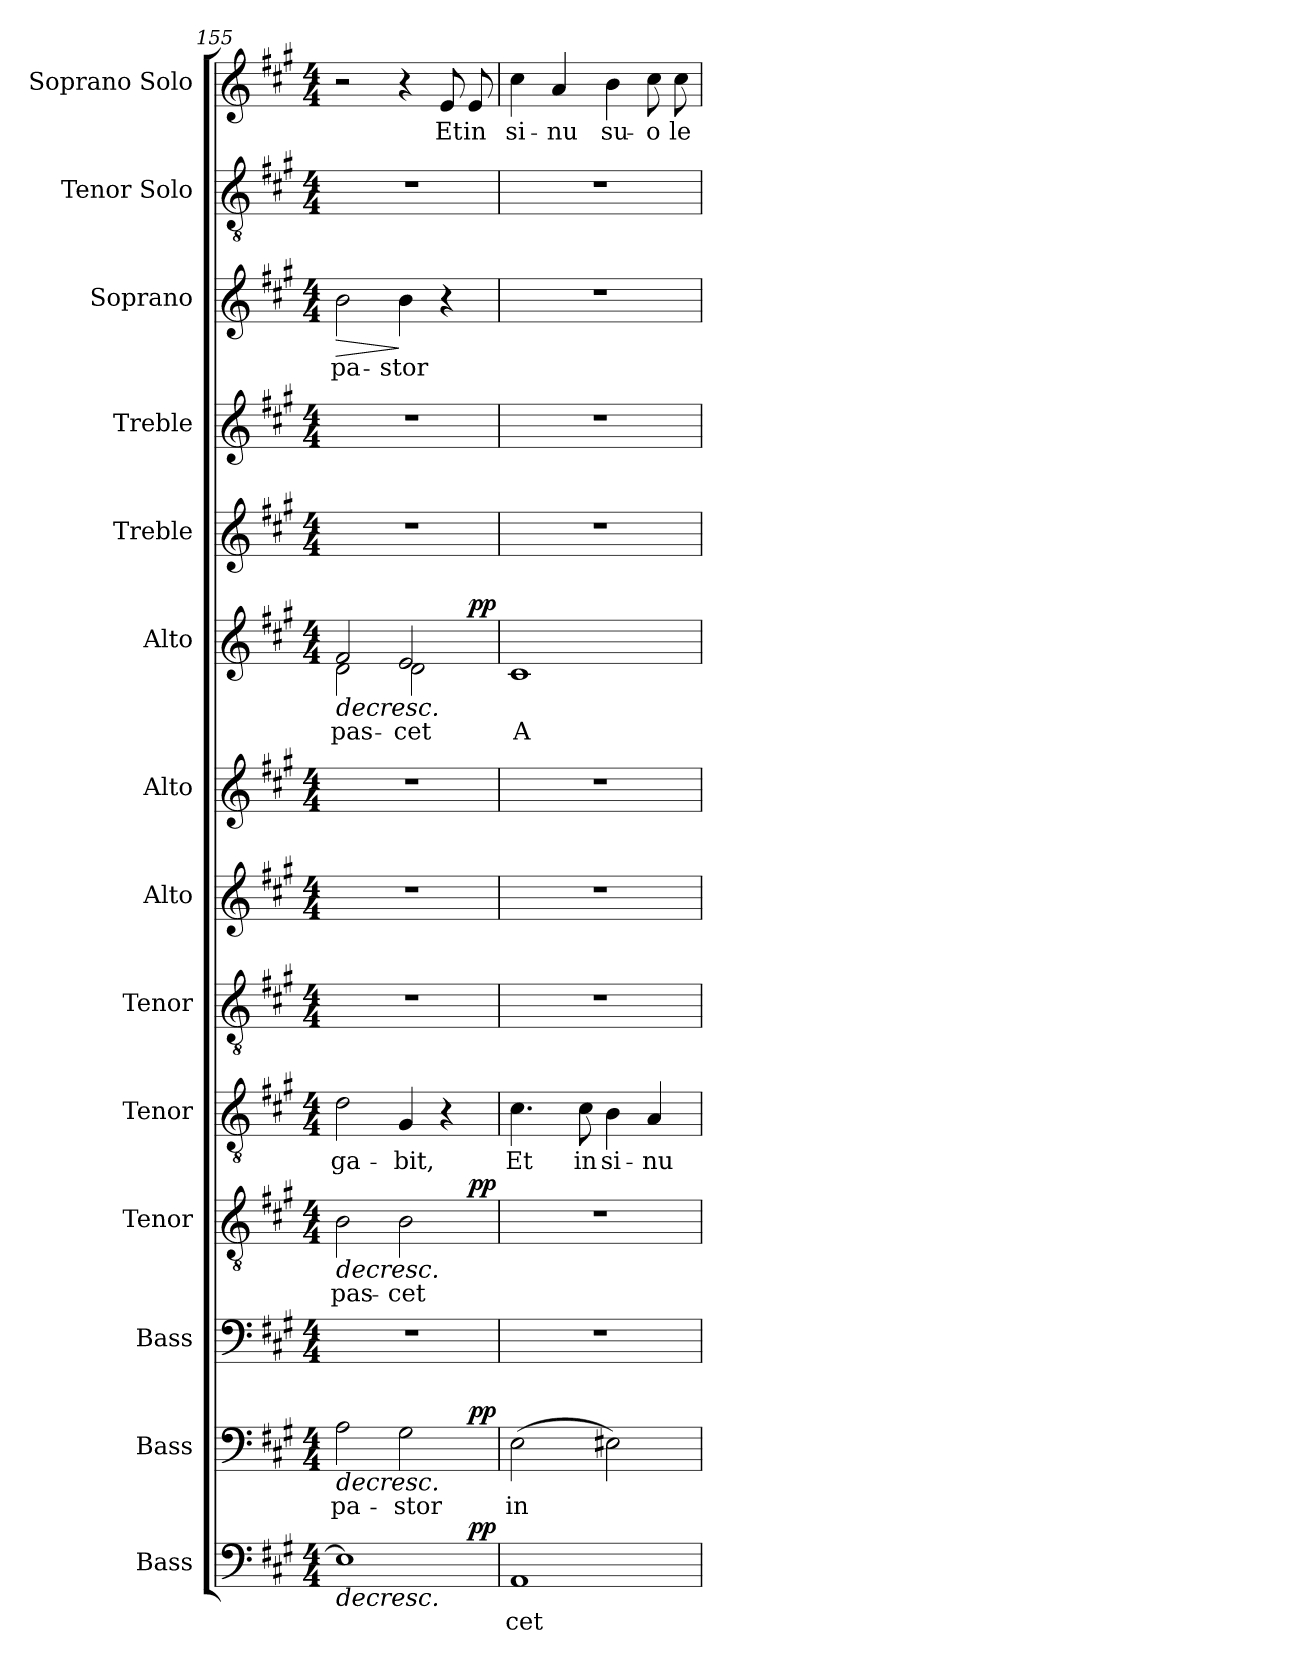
**kern	**text	**dynam	**kern	**text	**dynam	**kern	**kern	**text	**dynam	**kern	**text	**kern	**kern	**kern	**kern	**text	**dynam	**kern	**kern	**kern	**text	**dynam	**kern	**kern	**text
*part14	*part14	*part14	*part13	*part13	*part13	*part12	*part11	*part11	*part11	*part10	*part10	*part9	*part8	*part7	*part6	*part6	*part6	*part5	*part4	*part3	*part3	*part3	*part2	*part1	*part1
*staff14	*staff14	*staff14	*staff13	*staff13	*staff13	*staff12	*staff11	*staff11	*staff11	*staff10	*staff10	*staff9	*staff8	*staff7	*staff6	*staff6	*staff6	*staff5	*staff4	*staff3	*staff3	*staff3	*staff2	*staff1	*staff1
*I"Bass	*	*	*I"Bass	*	*	*I"Bass	*I"Tenor	*	*	*I"Tenor	*	*I"Tenor	*I"Alto	*I"Alto	*I"Alto	*	*	*I"Treble	*I"Treble	*I"Soprano	*	*	*I"Tenor Solo	*I"Soprano Solo	*
*I'B. 2.	*	*	*I'B. 1.	*	*	*I'B.	*I'T. 2.	*	*	*I'T. 1.	*	*I'T.	*I'A. 2.	*I'A. 1.	*I'A.	*	*	*	*	*I'S.	*	*	*I'T.  Solo	*I'S.  Solo	*
*clefF4	*	*	*clefF4	*	*	*clefF4	*clefGv2	*	*	*clefGv2	*	*clefGv2	*clefG2	*clefG2	*clefG2	*	*	*clefG2	*clefG2	*clefG2	*	*	*clefGv2	*clefG2	*
*	*	*	*	*	*	*	*ITrd7c12	*	*	*ITrd7c12	*	*ITrd7c12	*	*	*	*	*	*	*	*	*	*	*ITrd7c12	*	*
*k[f#c#g#]	*	*	*k[f#c#g#]	*	*	*k[f#c#g#]	*k[f#c#g#]	*	*	*k[f#c#g#]	*	*k[f#c#g#]	*k[f#c#g#]	*k[f#c#g#]	*k[f#c#g#]	*	*	*k[f#c#g#]	*k[f#c#g#]	*k[f#c#g#]	*	*	*k[f#c#g#]	*k[f#c#g#]	*
*f#:	*	*	*f#:	*	*	*f#:	*f#:	*	*	*f#:	*	*f#:	*f#:	*f#:	*f#:	*	*	*f#:	*f#:	*f#:	*	*	*f#:	*f#:	*
*M4/4	*	*	*M4/4	*	*	*M4/4	*M4/4	*	*	*M4/4	*	*M4/4	*M4/4	*M4/4	*M4/4	*	*	*M4/4	*M4/4	*M4/4	*	*	*M4/4	*M4/4	*
=155	=155	=155	=155	=155	=155	=155	=155	=155	=155	=155	=155	=155	=155	=155	=155	=155	=155	=155	=155	=155	=155	=155	=155	=155	=155
!	!	!LO:HP:b	!	!	!	!	!	!	!	!	!	!	!	!	!	!	!	!	!	!	!	!	!	!	!
!	!	!	!	!LO:LY:b:color=#000000	!LO:HP:b	!	!	!	!	!	!	!	!	!	!	!	!	!	!	!	!	!	!	!	!
!	!	!	!	!	!	!	!	!LO:LY:b:color=#000000	!LO:HP:b	!	!	!	!	!	!	!	!	!	!	!	!	!	!	!	!
!	!	!	!	!	!	!	!	!	!	!	!LO:LY:b:color=#000000	!	!	!	!	!	!	!	!	!	!	!	!	!	!
!	!	!	!	!	!	!	!	!	!	!	!	!	!	!	!	!LO:LY:b:color=#000000	!LO:HP:b	!	!	!	!	!	!	!	!
*	*	*	*	*	*	*	*	*	*	*	*	*	*	*	*^	*	*	*	*	*	*	*	*	*	*
!	!	!	!	!	!	!	!	!	!	!	!	!	!	!	!	!	!	!	!	!	!	!LO:LY:b:color=#000000	!LO:HP:b	!	!	!
*^	*	*	*^	*	*	*	*^	*	*	*	*	*	*	*	*	*^	*	*	*	*	*	*	*	*	*	*
1Ei]	2..ryy	.	>	2Ai\	2..ryy	pa-	>	1r	2BBi\	2..ryy	pas-	>	2Di\	-ga-	1r	1r	1r	2f#i/	2di\	2..ryy	pas-	>	1r	1r	2bi\	pa-	>	1r	2r	.
!	!	!	!	!	!	!LO:LY:b:color=#000000	!	!	!	!	!	!	!	!	!	!	!	!	!	!	!	!	!	!	!	!	!	!	!	!
!	!	!	!	!	!	!	!	!	!	!	!LO:LY:b:color=#000000	!	!	!	!	!	!	!	!	!	!	!	!	!	!	!	!	!	!	!
!	!	!	!	!	!	!	!	!	!	!	!	!	!	!LO:LY:b:color=#000000	!	!	!	!	!	!	!	!	!	!	!	!	!	!	!	!
!	!	!	!	!	!	!	!	!	!	!	!	!	!	!	!	!	!	!	!	!	!LO:LY:b:color=#000000	!	!	!	!	!	!	!	!	!
!	!	!	!	!	!	!	!	!	!	!	!	!	!	!	!	!	!	!	!	!	!	!	!	!	!	!LO:LY:b:color=#000000	!	!	!	!
.	.	.	.	2G#i\	.	-stor	.	.	2BBi\	.	-cet	.	4GG#i/	-bit,	.	.	.	2ei/	2di\	.	-cet	.	.	.	4bi\	-stor	]	.	4r	.
!	!	!	!	!	!	!	!	!	!	!	!	!	!	!	!	!	!	!	!	!	!	!	!	!	!	!	!	!	!	!LO:LY:b:color=#000000
.	.	.	.	.	.	.	.	.	.	.	.	.	4r	.	.	.	.	.	.	.	.	.	.	.	4r	.	.	.	8ei/	Et
!	!	!	!	!	!	!	!	!	!	!	!	!	!	!	!	!	!	!	!	!	!	!	!	!	!	!	!	!	!	!LO:LY:b:color=#000000
.	8ryy	.	pp	.	8ryy	.	pp	.	.	8ryy	.	pp	.	.	.	.	.	.	.	8ryy	.	pp	.	.	.	.	.	.	8ei/	in
.	.	.	]	.	.	.	]	.	.	.	.	]	.	.	.	.	.	.	.	.	.	]	.	.	.	.	.	.	.	.
*v	*v	*	*	*	*	*	*	*	*v	*v	*	*	*	*	*	*	*	*v	*v	*v	*	*	*	*	*	*	*	*	*	*
*	*	*	*v	*v	*	*	*	*	*	*	*	*	*	*	*	*	*	*	*	*	*	*	*	*	*	*
!!LO:PB:g=z
=156	=156	=156	=156	=156	=156	=156	=156	=156	=156	=156	=156	=156	=156	=156	=156	=156	=156	=156	=156	=156	=156	=156	=156	=156	=156
*^	*	*	*^	*	*	*	*^	*	*	*	*	*	*	*	*^	*	*	*	*	*	*	*	*	*	*
*	*	*	*	*	*	*	*	*	*	*	*	*	*	*	*	*	*	*	*^	*	*	*	*	*	*	*	*	*	*
!	!	!LO:LY:b:color=#000000	!	!	!	!	!	!	!	!	!	!	!	!	!	!	!	!	!	!	!	!	!	!	!	!	!	!	!	!
*v	*v	*	*	*	*	*	*	*	*v	*v	*	*	*	*	*	*	*	*v	*v	*v	*	*	*	*	*	*	*	*	*	*
*	*	*	*v	*v	*	*	*	*	*	*	*	*	*	*	*	*	*	*	*	*	*	*	*	*	*	*
*^	*	*	*^	*	*	*	*^	*	*	*	*	*	*	*	*^	*	*	*	*	*	*	*	*	*	*
*	*	*	*	*	*	*	*	*	*	*	*	*	*	*	*	*	*	*	*^	*	*	*	*	*	*	*	*	*	*
!	!	!	!	!	!	!LO:LY:b:color=#000000	!	!	!	!	!	!	!	!	!	!	!	!	!	!	!	!	!	!	!	!	!	!	!	!
*v	*v	*	*	*	*	*	*	*	*v	*v	*	*	*	*	*	*	*	*v	*v	*v	*	*	*	*	*	*	*	*	*	*
*	*	*	*v	*v	*	*	*	*	*	*	*	*	*	*	*	*	*	*	*	*	*	*	*	*	*	*
*^	*	*	*^	*	*	*	*^	*	*	*	*	*	*	*	*^	*	*	*	*	*	*	*	*	*	*
*	*	*	*	*	*	*	*	*	*	*	*	*	*	*	*	*	*	*	*^	*	*	*	*	*	*	*	*	*	*
!	!	!	!	!	!	!	!	!	!	!	!	!	!	!LO:LY:b:color=#000000	!	!	!	!	!	!	!	!	!	!	!	!	!	!	!	!
*v	*v	*	*	*	*	*	*	*	*v	*v	*	*	*	*	*	*	*	*v	*v	*v	*	*	*	*	*	*	*	*	*	*
*	*	*	*v	*v	*	*	*	*	*	*	*	*	*	*	*	*	*	*	*	*	*	*	*	*	*	*
*^	*	*	*^	*	*	*	*^	*	*	*	*	*	*	*	*^	*	*	*	*	*	*	*	*	*	*
*	*	*	*	*	*	*	*	*	*	*	*	*	*	*	*	*	*	*	*^	*	*	*	*	*	*	*	*	*	*
!	!	!	!	!	!	!	!	!	!	!	!	!	!	!	!	!	!	!	!	!	!LO:LY:b:color=#000000	!	!	!	!	!	!	!	!	!
*v	*v	*	*	*	*	*	*	*	*v	*v	*	*	*	*	*	*	*	*v	*v	*v	*	*	*	*	*	*	*	*	*	*
*	*	*	*v	*v	*	*	*	*	*	*	*	*	*	*	*	*	*	*	*	*	*	*	*	*	*	*
*^	*	*	*^	*	*	*	*^	*	*	*	*	*	*	*	*^	*	*	*	*	*	*	*	*	*	*
*	*	*	*	*	*	*	*	*	*	*	*	*	*	*	*	*	*	*	*^	*	*	*	*	*	*	*	*	*	*
!	!	!	!	!	!	!	!	!	!	!	!	!	!	!	!	!	!	!	!	!	!	!	!	!	!	!	!	!	!	!LO:LY:b:color=#000000
*v	*v	*	*	*	*	*	*	*	*v	*v	*	*	*	*	*	*	*	*v	*v	*v	*	*	*	*	*	*	*	*	*	*
*	*	*	*v	*v	*	*	*	*	*	*	*	*	*	*	*	*	*	*	*	*	*	*	*	*	*	*
1AAi	-cet	.	(2Ei\	in	.	1r	1r	.	.	4.C#i\	Et	1r	1r	1r	1c#i	A-	.	1r	1r	1r	.	.	1r	4cc#i\	si-
!	!	!	!	!	!	!	!	!	!	!	!	!	!	!	!	!	!	!	!	!	!	!	!	!	!LO:LY:b:color=#000000
.	.	.	.	.	.	.	.	.	.	.	.	.	.	.	.	.	.	.	.	.	.	.	.	4ai/	-nu
!	!	!	!	!	!	!	!	!	!	!	!LO:LY:b:color=#000000	!	!	!	!	!	!	!	!	!	!	!	!	!	!
.	.	.	.	.	.	.	.	.	.	8C#i\	in	.	.	.	.	.	.	.	.	.	.	.	.	.	.
!	!	!	!	!	!	!	!	!	!	!	!LO:LY:b:color=#000000	!	!	!	!	!	!	!	!	!	!	!	!	!	!
!	!	!	!	!	!	!	!	!	!	!	!	!	!	!	!	!	!	!	!	!	!	!	!	!	!LO:LY:b:color=#000000
.	.	.	2E#Xi\)	.	.	.	.	.	.	4BBi\	si-	.	.	.	.	.	.	.	.	.	.	.	.	4bi\	su-
!	!	!	!	!	!	!	!	!	!	!	!LO:LY:b:color=#000000	!	!	!	!	!	!	!	!	!	!	!	!	!	!
!	!	!	!	!	!	!	!	!	!	!	!	!	!	!	!	!	!	!	!	!	!	!	!	!	!LO:LY:b:color=#000000
.	.	.	.	.	.	.	.	.	.	4AAi/	-nu	.	.	.	.	.	.	.	.	.	.	.	.	8cc#i\	-o
!	!	!	!	!	!	!	!	!	!	!	!	!	!	!	!	!	!	!	!	!	!	!	!	!	!LO:LY:b:color=#000000
.	.	.	.	.	.	.	.	.	.	.	.	.	.	.	.	.	.	.	.	.	.	.	.	8cc#i\	le-
=	=	=	=	=	=	=	=	=	=	=	=	=	=	=	=	=	=	=	=	=	=	=	=	=	=
*-	*-	*-	*-	*-	*-	*-	*-	*-	*-	*-	*-	*-	*-	*-	*-	*-	*-	*-	*-	*-	*-	*-	*-	*-	*-
